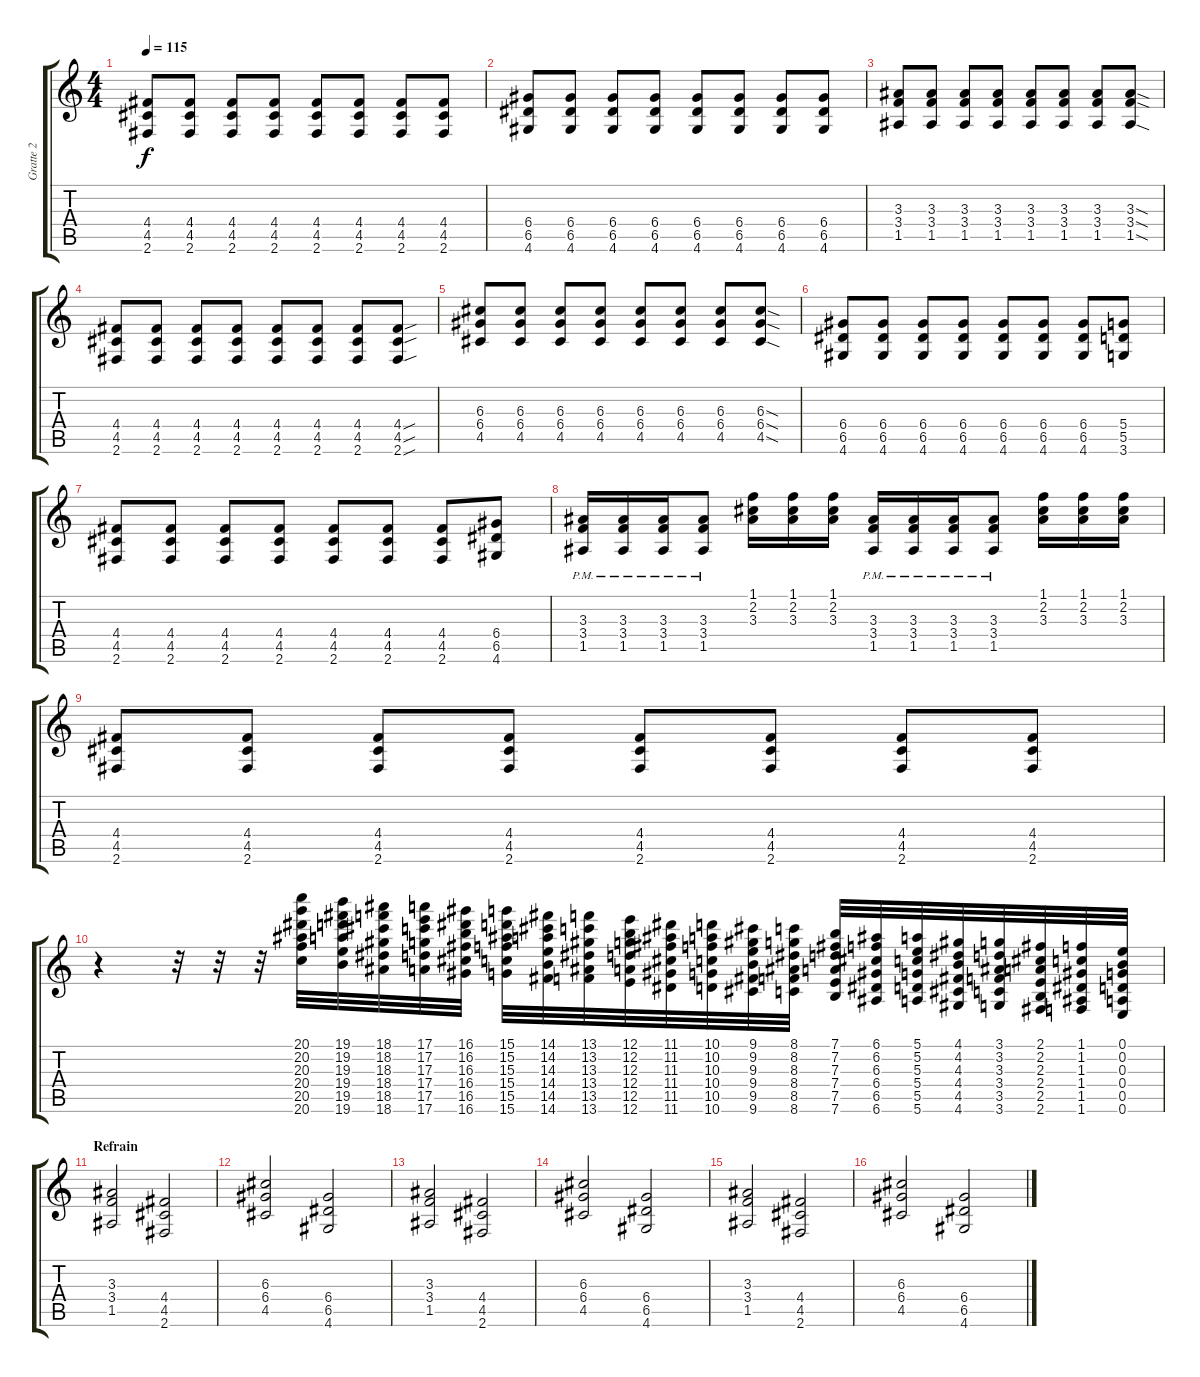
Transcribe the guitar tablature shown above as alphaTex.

\track ("Gratte 2" "Gratte 2") {instrument distortionguitar}
\staff {score tabs}
\tuning (E4 B3 G3 D3 A2 E2) {hide}
\ts (4 4)
\tempo 115
\clef g2
\ks c
(4.4 4.5 2.6).8{dy f} (4.4 4.5 2.6).8 (4.4 4.5 2.6).8 (4.4 4.5 2.6).8 (4.4 4.5 2.6).8 (4.4 4.5 2.6).8 (4.4 4.5 2.6).8 (4.4 4.5 2.6).8 |
(6.4 6.5 4.6).8 (6.4 6.5 4.6).8 (6.4 6.5 4.6).8 (6.4 6.5 4.6).8 (6.4 6.5 4.6).8 (6.4 6.5 4.6).8 (6.4 6.5 4.6).8 (6.4 6.5 4.6).8 |
(3.3 3.4 1.5).8 (3.3 3.4 1.5).8 (3.3 3.4 1.5).8 (3.3 3.4 1.5).8 (3.3 3.4 1.5).8 (3.3 3.4 1.5).8 (3.3 3.4 1.5).8 (3.3{sod} 3.4{sod} 1.5{sod}).8 |
(4.4 4.5 2.6).8 (4.4 4.5 2.6).8 (4.4 4.5 2.6).8 (4.4 4.5 2.6).8 (4.4 4.5 2.6).8 (4.4 4.5 2.6).8 (4.4 4.5 2.6).8 (4.4{sou} 4.5{sou} 2.6{sou}).8 |
(6.3 6.4 4.5).8 (6.3 6.4 4.5).8 (6.3 6.4 4.5).8 (6.3 6.4 4.5).8 (6.3 6.4 4.5).8 (6.3 6.4 4.5).8 (6.3 6.4 4.5).8 (6.3{sod} 6.4{sod} 4.5{sod}).8 |
(6.4 6.5 4.6).8 (6.4 6.5 4.6).8 (6.4 6.5 4.6).8 (6.4 6.5 4.6).8 (6.4 6.5 4.6).8 (6.4 6.5 4.6).8 (6.4 6.5 4.6).8 (5.4 5.5 3.6).8 |
(4.4 4.5 2.6).8 (4.4 4.5 2.6).8 (4.4 4.5 2.6).8 (4.4 4.5 2.6).8 (4.4 4.5 2.6).8 (4.4 4.5 2.6).8 (4.4 4.5 2.6).8 (6.4 6.5 4.6).8 |
(3.3{pm} 3.4{pm} 1.5{pm}).16 (3.3{pm} 3.4{pm} 1.5{pm}).16 (3.3{pm} 3.4{pm} 1.5{pm}).16 (3.3{pm} 3.4{pm} 1.5{pm}).8 (1.1 2.2 3.3).16 (1.1 2.2 3.3).16 (1.1 2.2 3.3).16 (3.3{pm} 3.4{pm} 1.5{pm}).16 (3.3{pm} 3.4{pm} 1.5{pm}).16 (3.3{pm} 3.4{pm} 1.5{pm}).16 (3.3{pm} 3.4{pm} 1.5{pm}).8 (1.1 2.2 3.3).16 (1.1 2.2 3.3).16 (1.1 2.2 3.3).16 |
(4.4 4.5 2.6).8 (4.4 4.5 2.6).8 (4.4 4.5 2.6).8 (4.4 4.5 2.6).8 (4.4 4.5 2.6).8 (4.4 4.5 2.6).8 (4.4 4.5 2.6).8 (4.4 4.5 2.6).8 |
r.4{volume 16} r.32 r.32 r.32 (20.1 20.2 20.3 20.4 20.5 20.6).32 (19.1 19.2 19.3 19.4 19.5 19.6).32 (18.1 18.2 18.3 18.4 18.5 18.6).32 (17.1 17.2 17.3 17.4 17.5 17.6).32 (16.1 16.2 16.3 16.4 16.5 16.6).32 (15.1 15.2 15.3 15.4 15.5 15.6).32 (14.1 14.2 14.3 14.4 14.5 14.6).32 (13.1 13.2 13.3 13.4 13.5 13.6).32 (12.1 12.2 12.3 12.4 12.5 12.6).32 (11.1 11.2 11.3 11.4 11.5 11.6).32 (10.1 10.2 10.3 10.4 10.5 10.6).32 (9.1 9.2 9.3 9.4 9.5 9.6).32 (8.1 8.2 8.3 8.4 8.5 8.6).32 (7.1 7.2 7.3 7.4 7.5 7.6).32 (6.1 6.2 6.3 6.4 6.5 6.6).32 (5.1 5.2 5.3 5.4 5.5 5.6).32 (4.1 4.2 4.3 4.4 4.5 4.6).32 (3.1 3.2 3.3 3.4 3.5 3.6).32 (2.1 2.2 2.3 2.4 2.5 2.6).32 (1.1 1.2 1.3 1.4 1.5 1.6).32 (0.1 0.2 0.3 0.4 0.5 0.6).32 |
\section ("" "Refrain")
(3.3 3.4 1.5).2{volume 12} (4.4 4.5 2.6).2 |
(6.3 6.4 4.5).2 (6.4 6.5 4.6).2 |
(3.3 3.4 1.5).2 (4.4 4.5 2.6).2 |
(6.3 6.4 4.5).2 (6.4 6.5 4.6).2 |
(3.3 3.4 1.5).2 (4.4 4.5 2.6).2 |
(6.3 6.4 4.5).2 (6.4 6.5 4.6).2
